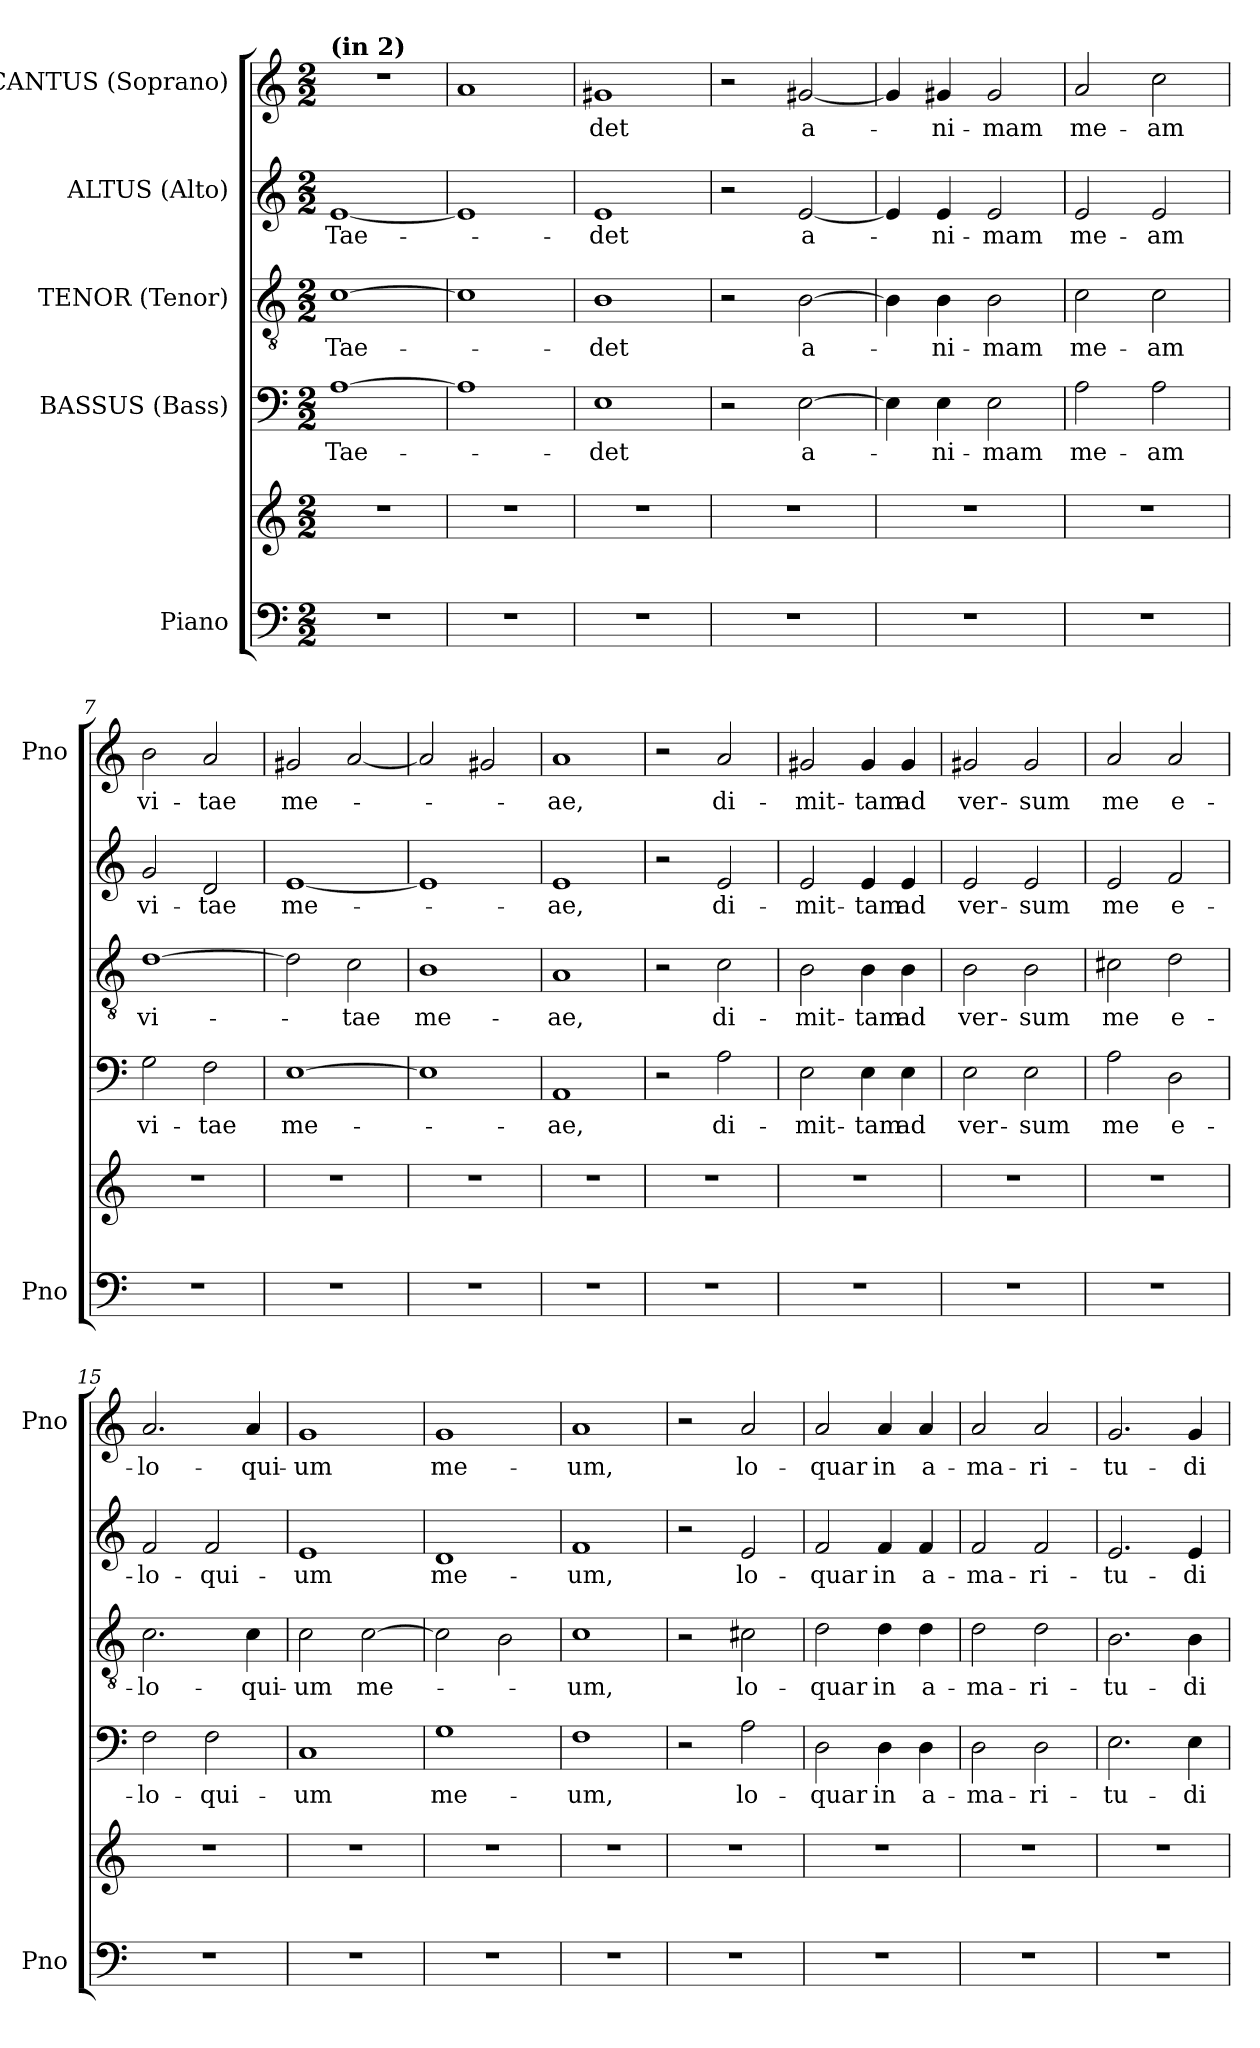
**kern	**kern	**kern	**text	**kern	**text	**kern	**text	**kern	**text
*part5	*part5	*part4	*part4	*part3	*part3	*part2	*part2	*part1	*part1
*staff6	*staff5	*staff4	*staff4	*staff3	*staff3	*staff2	*staff2	*staff1	*staff1
*I"Piano	*	*I"BASSUS (Bass)	*	*I"TENOR (Tenor)	*	*I"ALTUS (Alto)	*	*I"CANTUS (Soprano)	*
*I'Pno	*	*	*	*	*	*	*	*I'Pno	*
*clefF4	*clefG2	*clefF4	*	*clefGv2	*	*clefG2	*	*clefG2	*
*k[]	*k[]	*k[]	*	*k[]	*	*k[]	*	*k[]	*
*a:	*a:	*a:	*	*a:	*	*a:	*	*a:	*
*M2/2	*M2/2	*M2/2	*	*M2/2	*	*M2/2	*	*M2/2	*
=1	=1	=1	=1	=1	=1	=1	=1	=1	=1
!	!	!	!	!	!	!	!	!LO:TX:a:B:t=(in 2)	!
1r	1r	[1A	Tae-	[1c	Tae-	[1e	Tae-	1r	.
=2	=2	=2	=2	=2	=2	=2	=2	=2	=2
1r	1r	1A]	.	1c]	.	1e]	.	1a	.
=3	=3	=3	=3	=3	=3	=3	=3	=3	=3
1r	1r	1E	-det	1B	-det	1e	-det	1g#X	det
=4	=4	=4	=4	=4	=4	=4	=4	=4	=4
1r	1r	2r	.	2r	.	2r	.	2r	.
.	.	[2E\	a-	[2B\	a-	[2e/	a-	[2g#X/	a-
=5	=5	=5	=5	=5	=5	=5	=5	=5	=5
1r	1r	4E\]	.	4B\]	.	4e/]	.	4g#/]	.
.	.	4E\	-ni-	4B\	-ni-	4e/	-ni-	4g#X/	-ni-
.	.	2E\	-mam	2B\	-mam	2e/	-mam	2g#/	-mam
=6	=6	=6	=6	=6	=6	=6	=6	=6	=6
1r	1r	2A\	me-	2c\	me-	2e/	me-	2a/	me-
.	.	2A\	-am	2c\	-am	2e/	-am	2cc\	-am
!!LO:LB:g=z
=7	=7	=7	=7	=7	=7	=7	=7	=7	=7
1r	1r	2G\	vi-	[1d	vi-	2g/	vi-	2b\	vi-
.	.	2F\	-tae	.	.	2d/	-tae	2a/	-tae
=8	=8	=8	=8	=8	=8	=8	=8	=8	=8
1r	1r	[1E	me-	2d\]	.	[1e	me-	2g#X/	me-
.	.	.	.	2c\	-tae	.	.	[2a/	.
=9	=9	=9	=9	=9	=9	=9	=9	=9	=9
1r	1r	1E]	.	1B	me-	1e]	.	2a/]	.
.	.	.	.	.	.	.	.	2g#X/	.
=10	=10	=10	=10	=10	=10	=10	=10	=10	=10
1r	1r	1AA	-ae,	1A	-ae,	1e	-ae,	1a	-ae,
=11	=11	=11	=11	=11	=11	=11	=11	=11	=11
1r	1r	2r	.	2r	.	2r	.	2r	.
.	.	2A\	di-	2c\	di-	2e/	di-	2a/	di-
=12	=12	=12	=12	=12	=12	=12	=12	=12	=12
1r	1r	2E\	-mit-	2B\	-mit-	2e/	-mit-	2g#X/	-mit-
.	.	4E\	-tam	4B\	-tam	4e/	-tam	4g#/	-tam
.	.	4E\	ad	4B\	ad	4e/	ad	4g#/	ad
=13	=13	=13	=13	=13	=13	=13	=13	=13	=13
1r	1r	2E\	ver-	2B\	ver-	2e/	ver-	2g#X/	ver-
.	.	2E\	-sum	2B\	-sum	2e/	-sum	2g#/	-sum
=14	=14	=14	=14	=14	=14	=14	=14	=14	=14
1r	1r	2A\	me	2c#X\	me	2e/	me	2a/	me
.	.	2D\	e-	2d\	e-	2f/	e-	2a/	e-
=15	=15	=15	=15	=15	=15	=15	=15	=15	=15
1r	1r	2F\	-lo-	2.c\	-lo-	2f/	-lo-	2.a/	-lo-
.	.	2F\	-qui-	.	.	2f/	-qui-	.	.
.	.	.	.	4c\	-qui-	.	.	4a/	-qui-
!!LO:LB:g=z
=16	=16	=16	=16	=16	=16	=16	=16	=16	=16
1r	1r	1C	-­um	2c\	-­um	1e	-­um	1g	-­um
.	.	.	.	[2c\	me-	.	.	.	.
=17	=17	=17	=17	=17	=17	=17	=17	=17	=17
1r	1r	1G	me-	2c\]	.	1d	me-	1g	me-
.	.	.	.	2B\	.	.	.	.	.
=18	=18	=18	=18	=18	=18	=18	=18	=18	=18
1r	1r	1F	-um,	1c	-um,	1f	-um,	1a	-um,
=19	=19	=19	=19	=19	=19	=19	=19	=19	=19
1r	1r	2r	.	2r	.	2r	.	2r	.
.	.	2A\	lo-	2c#X\	lo-	2e/	lo-	2a/	lo-
=20	=20	=20	=20	=20	=20	=20	=20	=20	=20
1r	1r	2D\	-quar	2d\	-quar	2f/	-quar	2a/	-quar
.	.	4D\	in	4d\	in	4f/	in	4a/	in
.	.	4D\	a-	4d\	a-	4f/	a-	4a/	a-
=21	=21	=21	=21	=21	=21	=21	=21	=21	=21
1r	1r	2D\	-ma-	2d\	-ma-	2f/	-ma-	2a/	-ma-
.	.	2D\	-ri-	2d\	-ri-	2f/	-ri-	2a/	-ri-
=22	=22	=22	=22	=22	=22	=22	=22	=22	=22
1r	1r	2.E\	-tu-	2.B\	-tu-	2.e/	-tu-	2.g/	-tu-
.	.	4E\	-di-	4B\	-di-	4e/	-di-	4g/	-di-
=	=	=	=	=	=	=	=	=	=
*-	*-	*-	*-	*-	*-	*-	*-	*-	*-
